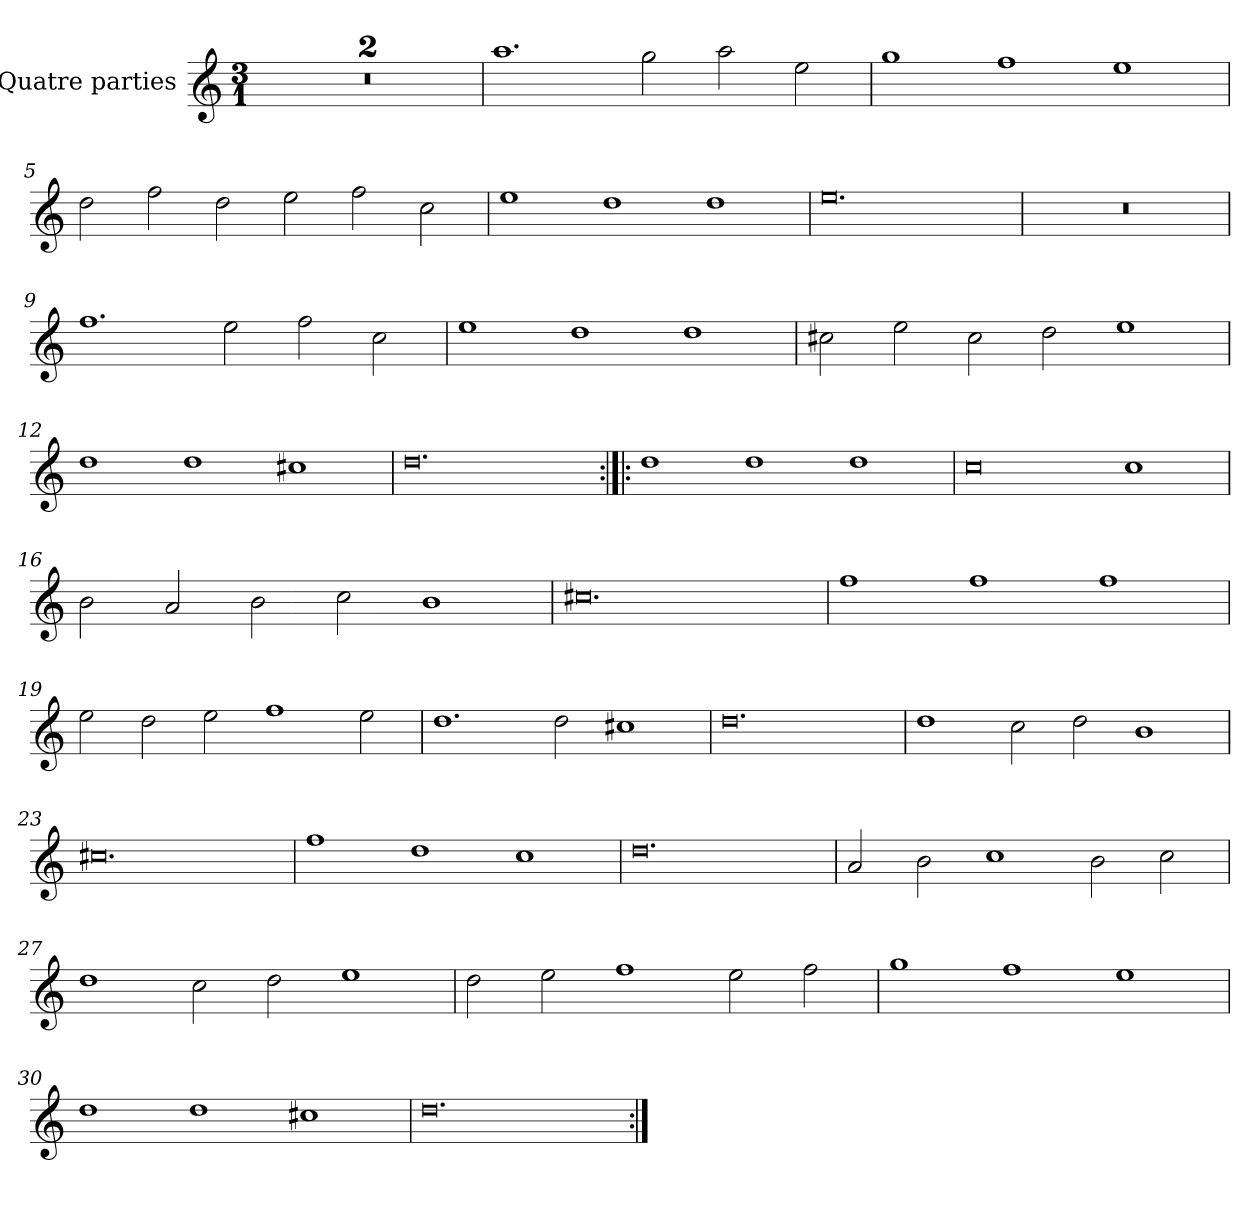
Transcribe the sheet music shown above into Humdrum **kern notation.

**kern
*part1
*staff1
*I"Quatre parties
*clefG2
*k[]
*M3/1
*MM360
=1
0.r
=2
0.r
=3
1.aa
2gg\
2aa\
2ee\
=4
1gg
1ff
1ee
=5
2dd\
2ff\
2dd\
2ee\
2ff\
2cc\
=6
1ee
1dd
1dd
=7
0.ee
=8
0.r
=9
1.ff
2ee\
2ff\
2cc\
=10
1ee
1dd
1dd
=11
2cc#X\
2ee\
2cc#\
2dd\
1ee
=12
1dd
1dd
1cc#X
=13
0.dd
=14:|!|:
1dd
1dd
1dd
=15
0cc
1cc
=16
2b\
2a/
2b\
2cc\
1b
=17
0.cc#X
=18
1ff
1ff
1ff
=19
2ee\
2dd\
2ee\
1ff
2ee\
=20
1.dd
2dd\
1cc#X
=21
0.dd
=22
1dd
2cc\
2dd\
1b
=23
0.cc#X
=24
1ff
1dd
1cc
=25
0.dd
=26
2a/
2b\
1cc
2b\
2cc\
=27
1dd
2cc\
2dd\
1ee
=28
2dd\
2ee\
1ff
2ee\
2ff\
=29
1gg
1ff
1ee
=30
1dd
1dd
1cc#X
=31
0.dd
=:|!
*-
